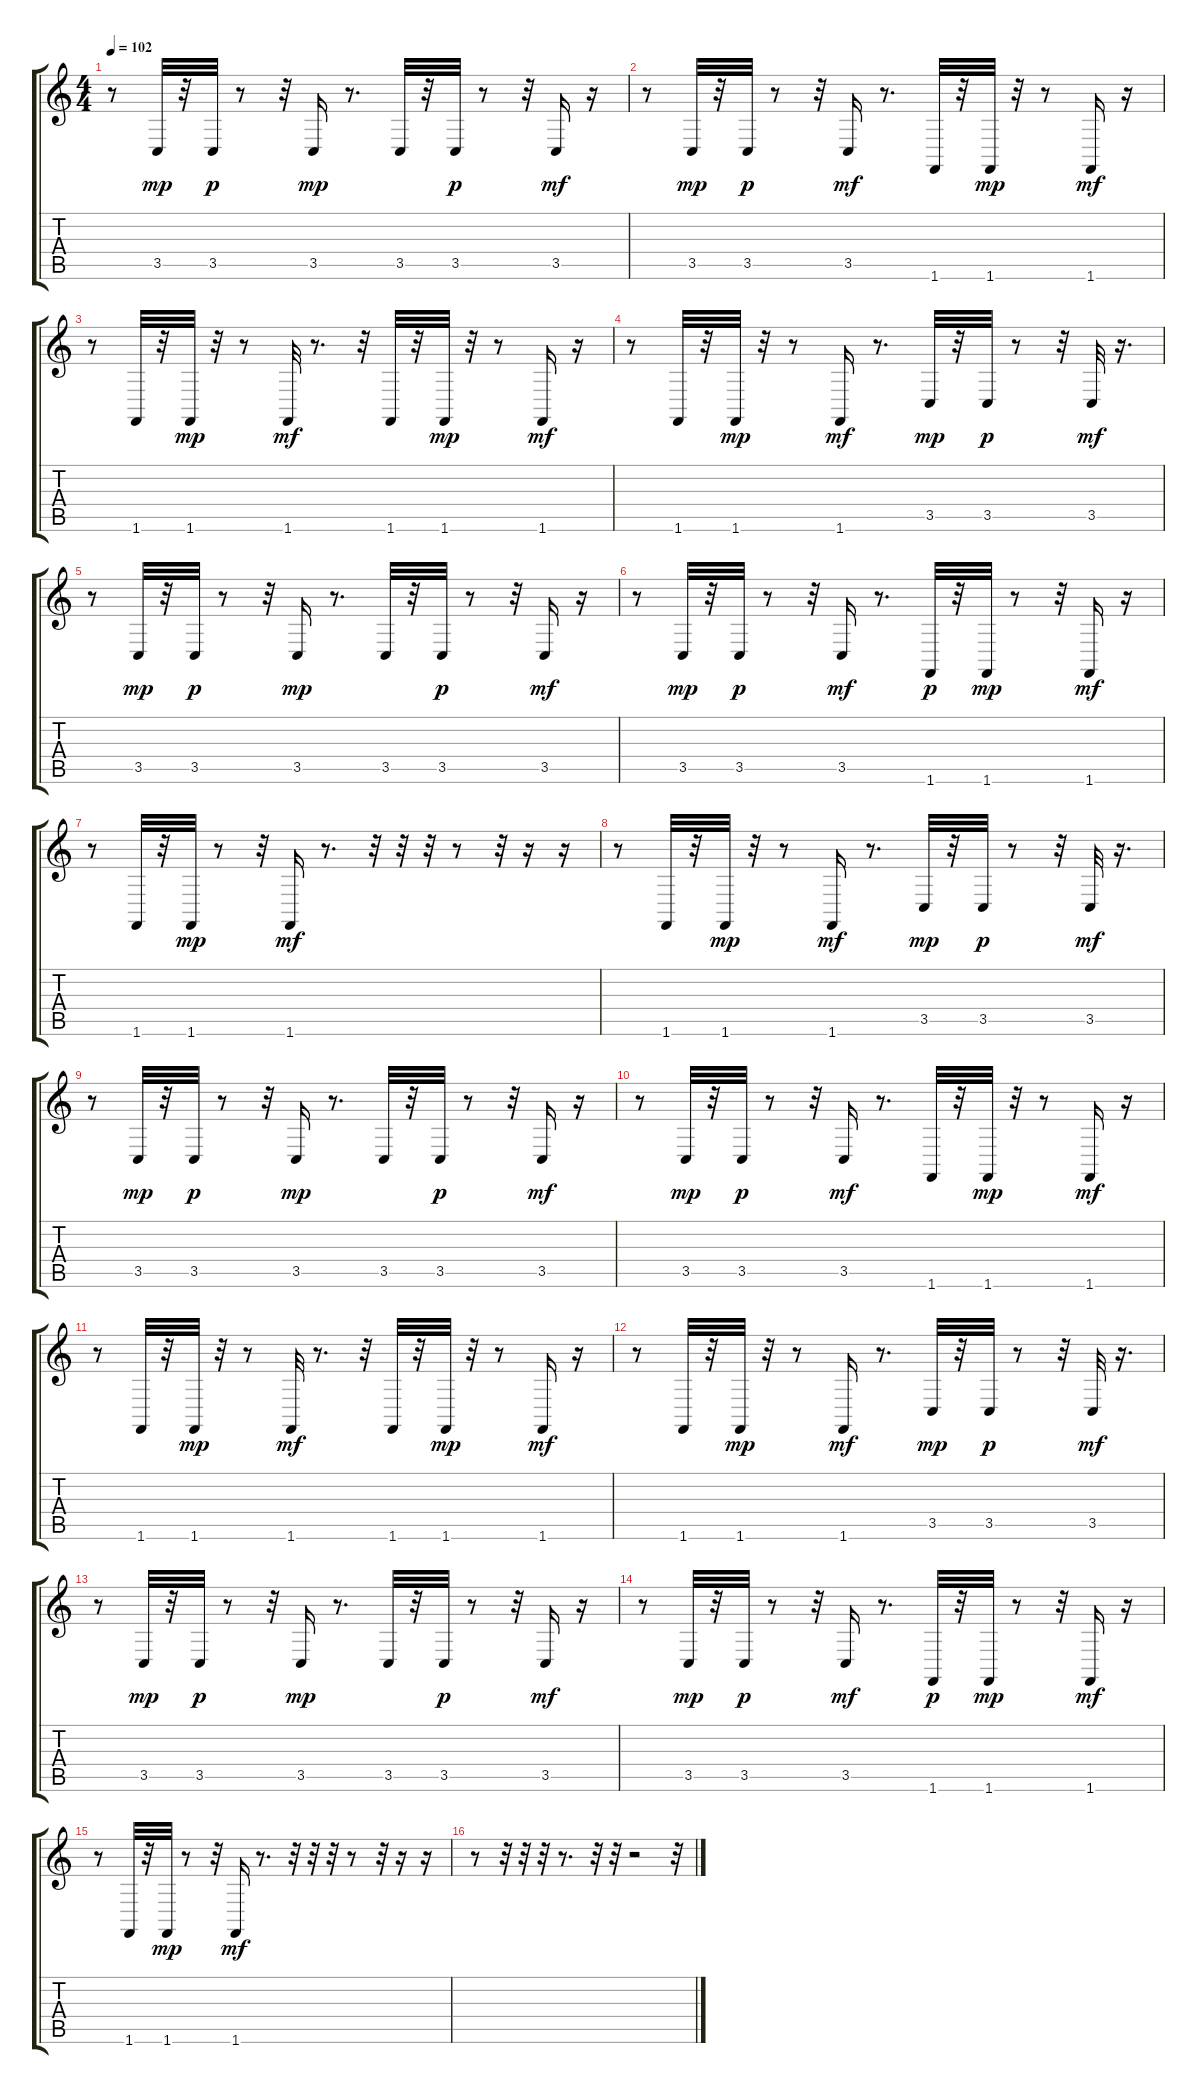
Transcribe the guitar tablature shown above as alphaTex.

\track "" {instrument honkytonkpiano}
\staff {score tabs}
\tuning (E4 B3 G3 D3 A2 E2) {hide}
\ts (4 4)
\tempo 102
\clef g2
\ks c
r.8{dy mf} 3.5.32{dy mp} r.32 3.5.32{dy p} r.8 r.32 3.5.16{dy mp} r.8{d} 3.5.32 r.32 3.5.32{dy p} r.8 r.32 3.5.16{dy mf} r.16 |
r.8 3.5.32{dy mp} r.32 3.5.32{dy p} r.8 r.32 3.5.16{dy mf} r.8{d} 1.6.32 r.32 1.6.32{dy mp} r.32 r.8 1.6.16{dy mf} r.16 |
r.8 1.6.32 r.32 1.6.32{dy mp} r.32 r.8 1.6.32{dy mf} r.8{d} r.32 1.6.32 r.32 1.6.32{dy mp} r.32 r.8 1.6.16{dy mf} r.16 |
r.8 1.6.32 r.32 1.6.32{dy mp} r.32 r.8 1.6.16{dy mf} r.8{d} 3.5.32{dy mp} r.32 3.5.32{dy p} r.8 r.32 3.5.32{dy mf} r.16{d} |
r.8 3.5.32{dy mp} r.32 3.5.32{dy p} r.8 r.32 3.5.16{dy mp} r.8{d} 3.5.32 r.32 3.5.32{dy p} r.8 r.32 3.5.16{dy mf} r.16 |
r.8 3.5.32{dy mp} r.32 3.5.32{dy p} r.8 r.32 3.5.16{dy mf} r.8{d} 1.6.32{dy p} r.32 1.6.32{dy mp} r.8 r.32 1.6.16{dy mf} r.16 |
r.8 1.6.32 r.32 1.6.32{dy mp} r.8 r.32 1.6.16{dy mf} r.8{d} r.32 r.32 r.32 r.8 r.32 r.16 r.16 |
r.8 1.6.32 r.32 1.6.32{dy mp} r.32 r.8 1.6.16{dy mf} r.8{d} 3.5.32{dy mp} r.32 3.5.32{dy p} r.8 r.32 3.5.32{dy mf} r.16{d} |
r.8 3.5.32{dy mp} r.32 3.5.32{dy p} r.8 r.32 3.5.16{dy mp} r.8{d} 3.5.32 r.32 3.5.32{dy p} r.8 r.32 3.5.16{dy mf} r.16 |
r.8 3.5.32{dy mp} r.32 3.5.32{dy p} r.8 r.32 3.5.16{dy mf} r.8{d} 1.6.32 r.32 1.6.32{dy mp} r.32 r.8 1.6.16{dy mf} r.16 |
r.8 1.6.32 r.32 1.6.32{dy mp} r.32 r.8 1.6.32{dy mf} r.8{d} r.32 1.6.32 r.32 1.6.32{dy mp} r.32 r.8 1.6.16{dy mf} r.16 |
r.8 1.6.32 r.32 1.6.32{dy mp} r.32 r.8 1.6.16{dy mf} r.8{d} 3.5.32{dy mp} r.32 3.5.32{dy p} r.8 r.32 3.5.32{dy mf} r.16{d} |
r.8 3.5.32{dy mp} r.32 3.5.32{dy p} r.8 r.32 3.5.16{dy mp} r.8{d} 3.5.32 r.32 3.5.32{dy p} r.8 r.32 3.5.16{dy mf} r.16 |
r.8 3.5.32{dy mp} r.32 3.5.32{dy p} r.8 r.32 3.5.16{dy mf} r.8{d} 1.6.32{dy p} r.32 1.6.32{dy mp} r.8 r.32 1.6.16{dy mf} r.16 |
r.8 1.6.32 r.32 1.6.32{dy mp} r.8 r.32 1.6.16{dy mf} r.8{d} r.32 r.32 r.32 r.8 r.32 r.16 r.16 |
r.8 r.32 r.32 r.32 r.8{d} r.32 r.32 r.2 r.32
